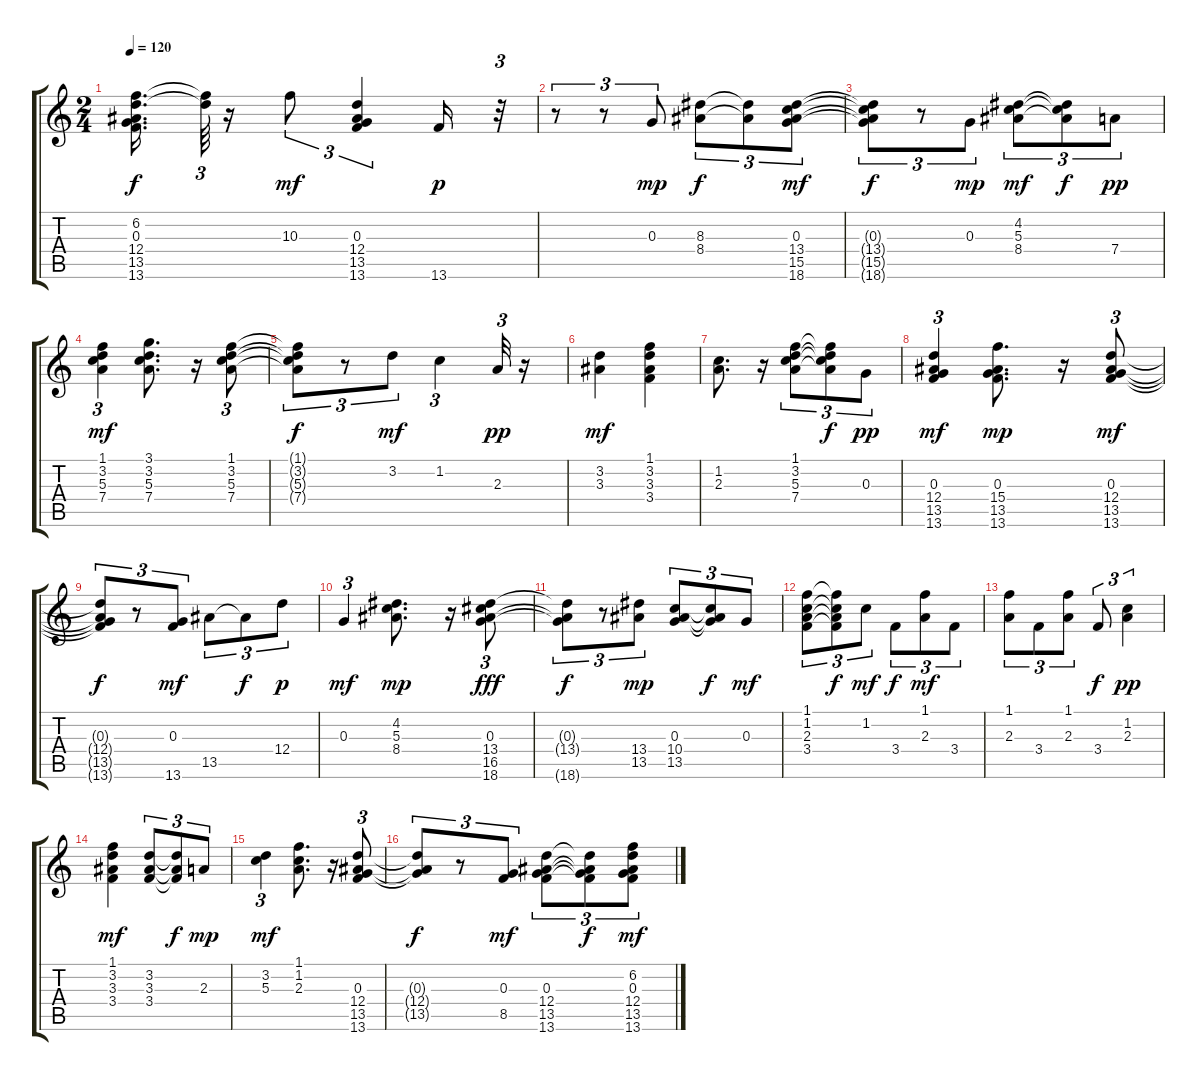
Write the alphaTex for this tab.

\track "" {instrument electricguitarclean}
\staff {score tabs}
\tuning (E4 B3 G3 D3 A2 E2) {hide}
\ts (2 4)
\tempo 120
\clef g2
\ks c
(6.2{t} 0.3{t} 12.4{t} 13.5{t} 13.6{t}).16{d dy f} (6.2{t} 12.4{t}).64{tu (3 2)} r.16 10.3.8{tu (3 2) dy mf} (0.3 12.4 13.5 13.6).4{tu (3 2)} 13.6.16{dy p} r.32{tu (3 2)} |
r.8{tu (3 2)} r.8{tu (3 2)} 0.3.8{tu (3 2) dy mp} (8.3 8.4).8{tu (3 2) dy f} (8.3{t} 8.4{t}).8{tu (3 2)} (0.3 13.4 15.5 18.6).8{tu (3 2) dy mf} |
(0.3{t} 13.4{t} 15.5{t} 18.6{t}).8{tu (3 2) dy f} r.8{tu (3 2)} 0.3.8{tu (3 2) dy mp} (4.2 5.3 8.4).8{tu (3 2) dy mf} (4.2{t} 5.3{t} 8.4{t}).8{tu (3 2) dy f} 7.4.8{tu (3 2) dy pp} |
(1.1 3.2 5.3 7.4).4{tu (3 2) dy mf} (3.1 3.2 5.3 7.4).8{d} r.16 (1.1 3.2 5.3 7.4).8{tu (3 2)} |
(1.1{t} 3.2{t} 5.3{t} 7.4{t}).8{tu (3 2) dy f} r.8{tu (3 2)} 3.2.8{tu (3 2) dy mf} 1.2.4{tu (3 2)} 2.3.32{tu (3 2) dy pp} r.16 |
(3.2 3.3).4{dy mf} (1.1 3.2 3.3 3.4).4 |
(1.2 2.3).8{d} r.16 (1.1 3.2 5.3 7.4).8{tu (3 2)} (1.1{t} 3.2{t} 5.3{t} 7.4{t}).8{tu (3 2) dy f} 0.3.8{tu (3 2) dy pp} |
(0.3 12.4 13.5 13.6).4{tu (3 2) dy mf} (0.3 15.4 13.5 13.6).8{d dy mp} r.16 (0.3 12.4 13.5 13.6).8{tu (3 2) dy mf} |
(0.3{t} 12.4{t} 13.5{t} 13.6{t}).8{tu (3 2) dy f} r.8{tu (3 2)} (0.3 13.6).8{tu (3 2) dy mf} 13.5.8{tu (3 2)} 13.5{t}.8{tu (3 2) dy f} 12.4.8{tu (3 2) dy p} |
0.3.4{tu (3 2) dy mf} (4.2 5.3 8.4).8{d dy mp} r.16 (0.3 13.4 16.5 18.6).8{tu (3 2) dy fff} |
(0.3{t} 13.4{t} 18.6{t}).8{tu (3 2) dy f} r.8{tu (3 2)} (13.4 13.5).8{tu (3 2) dy mp} (0.3 10.4 13.5).8{tu (3 2)} (0.3{t} 10.4{t} 13.5{t}).8{tu (3 2) dy f} 0.3.8{tu (3 2) dy mf} |
(1.1 1.2 2.3 3.4).8{tu (3 2)} (1.1{t} 1.2{t} 2.3{t} 3.4{t}).8{tu (3 2) dy f} 1.2.8{tu (3 2) dy mf} 3.4.8{tu (3 2) dy f} (1.1 2.3).8{tu (3 2) dy mf} 3.4.8{tu (3 2)} |
(1.1 2.3).8{tu (3 2)} 3.4.8{tu (3 2)} (1.1 2.3).8{tu (3 2)} 3.4.8{tu (3 2) dy f} (1.2 2.3).4{tu (3 2) dy pp} |
(1.1 3.2 3.3 3.4).4{dy mf} (3.2 3.3 3.4).8{tu (3 2)} (3.2{t} 3.3{t} 3.4{t}).8{tu (3 2) dy f} 2.3.8{tu (3 2) dy mp} |
(3.2 5.3).4{tu (3 2) dy mf} (1.1 1.2 2.3).8{d} r.16 (0.3 12.4 13.5 13.6).8{tu (3 2)} |
(0.3{t} 12.4{t} 13.5{t}).8{tu (3 2) dy f} r.8{tu (3 2)} (0.3 8.5).8{tu (3 2) dy mf} (0.3 12.4 13.5 13.6).8{tu (3 2)} (0.3{t} 12.4{t} 13.5{t} 13.6{t}).8{tu (3 2) dy f} (6.2 0.3 12.4 13.5 13.6).8{tu (3 2) dy mf}
